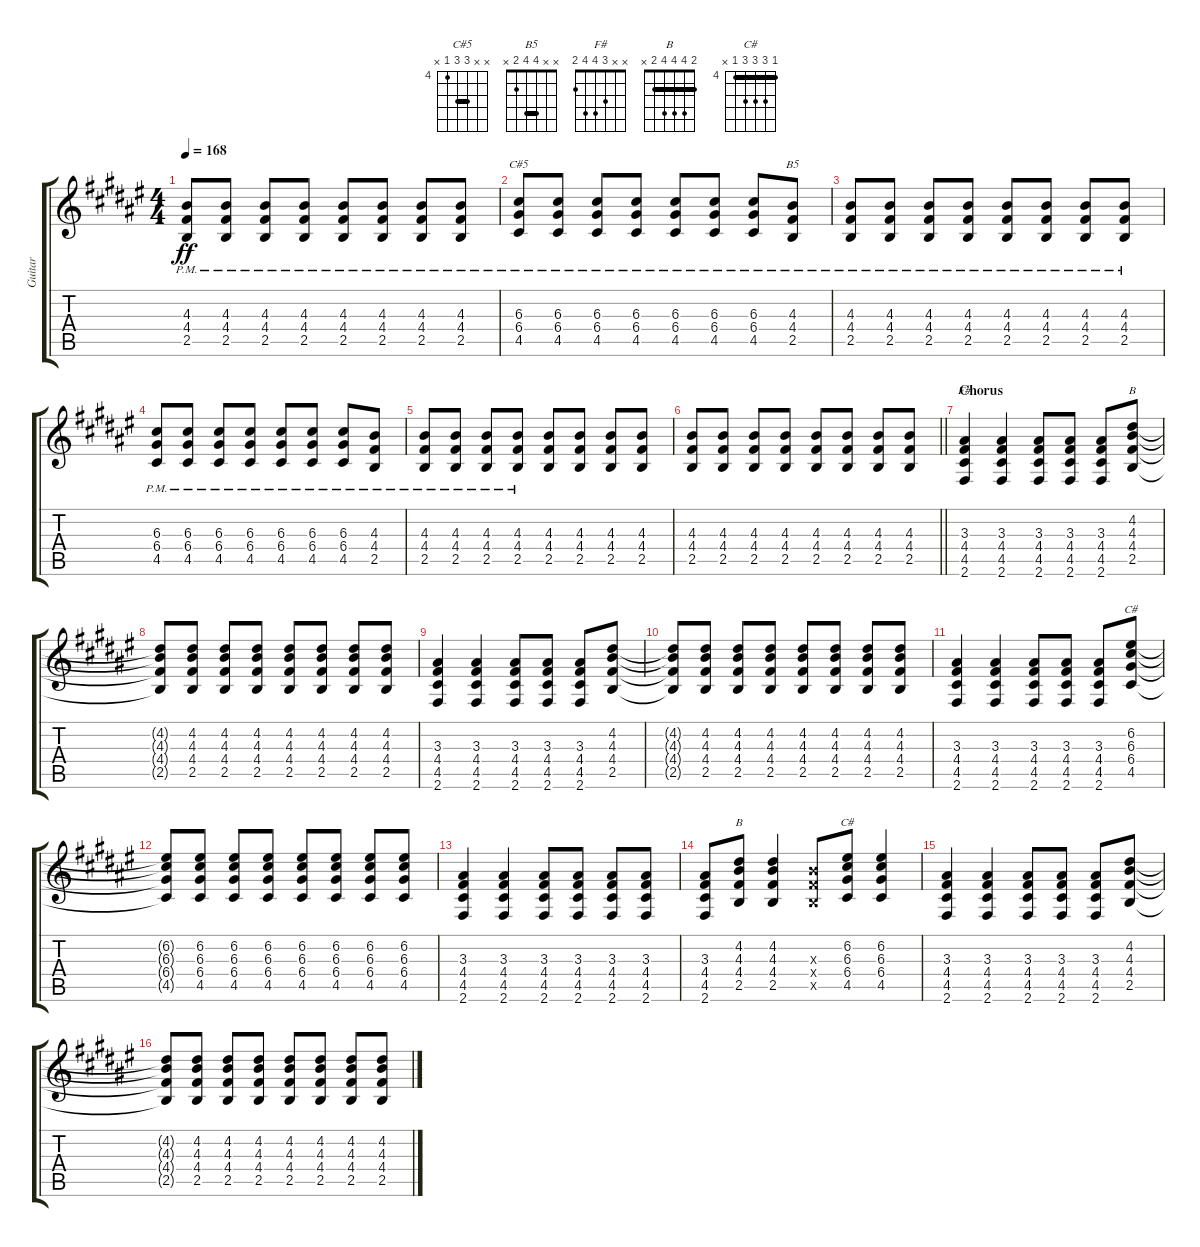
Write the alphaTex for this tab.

\track ("Guitar" "Guitar") {instrument overdrivenguitar}
\staff {score tabs}
\tuning (E4 B3 G3 D3 A2 E2) {hide}
\chord ("C#5" x x 6 6 4 x) {firstfret 4 barre 6}
\chord ("B5" x x 4 4 2 x) {barre 4}
\chord ("F#" x x 3 4 4 2)
\chord ("B" x 4 4 4 2 x) {barre 4}
\chord ("C#" x 6 6 6 4 x) {firstfret 4 barre 6}
\chord ("B" 2 4 4 4 2 x) {barre 2}
\chord ("C#" 4 6 6 6 4 x) {firstfret 4 barre 4}
\ts (4 4)
\tempo 168
\clef g2
\ks f#
(4.3{pm} 4.4{pm} 2.5{pm}).8{dy ff} (4.3{pm} 4.4{pm} 2.5{pm}).8 (4.3{pm} 4.4{pm} 2.5{pm}).8 (4.3{pm} 4.4{pm} 2.5{pm}).8 (4.3{pm} 4.4{pm} 2.5{pm}).8 (4.3{pm} 4.4{pm} 2.5{pm}).8 (4.3{pm} 4.4{pm} 2.5{pm}).8 (4.3{pm} 4.4{pm} 2.5{pm}).8 |
(6.3{pm} 6.4{pm} 4.5{pm}).8{ch "C#5"} (6.3{pm} 6.4{pm} 4.5{pm}).8 (6.3{pm} 6.4{pm} 4.5{pm}).8 (6.3{pm} 6.4{pm} 4.5{pm}).8 (6.3{pm} 6.4{pm} 4.5{pm}).8 (6.3{pm} 6.4{pm} 4.5{pm}).8 (6.3{pm} 6.4{pm} 4.5{pm}).8 (4.3{pm} 4.4{pm} 2.5{pm}).8{ch "B5"} |
(4.3{pm} 4.4{pm} 2.5{pm}).8 (4.3{pm} 4.4{pm} 2.5{pm}).8 (4.3{pm} 4.4{pm} 2.5{pm}).8 (4.3{pm} 4.4{pm} 2.5{pm}).8 (4.3{pm} 4.4{pm} 2.5{pm}).8 (4.3{pm} 4.4{pm} 2.5{pm}).8 (4.3{pm} 4.4{pm} 2.5{pm}).8 (4.3{pm} 4.4{pm} 2.5{pm}).8 |
(6.3{pm} 6.4{pm} 4.5{pm}).8 (6.3{pm} 6.4{pm} 4.5{pm}).8 (6.3{pm} 6.4{pm} 4.5{pm}).8 (6.3{pm} 6.4{pm} 4.5{pm}).8 (6.3{pm} 6.4{pm} 4.5{pm}).8 (6.3{pm} 6.4{pm} 4.5{pm}).8 (6.3{pm} 6.4{pm} 4.5{pm}).8 (4.3{pm} 4.4{pm} 2.5{pm}).8 |
(4.3{pm} 4.4{pm} 2.5{pm}).8 (4.3{pm} 4.4{pm} 2.5{pm}).8 (4.3{pm} 4.4{pm} 2.5{pm}).8 (4.3{pm} 4.4{pm} 2.5{pm}).8 (4.3 4.4 2.5).8 (4.3 4.4 2.5).8 (4.3 4.4 2.5).8 (4.3 4.4 2.5).8 |
\barLineRight lightlight
(4.3 4.4 2.5).8 (4.3 4.4 2.5).8 (4.3 4.4 2.5).8 (4.3 4.4 2.5).8 (4.3 4.4 2.5).8 (4.3 4.4 2.5).8 (4.3 4.4 2.5).8 (4.3 4.4 2.5).8 |
\section ("" "Chorus")
(3.3 4.4 4.5 2.6).4{ch "F#"} (3.3 4.4 4.5 2.6).4 (3.3 4.4 4.5 2.6).8 (3.3 4.4 4.5 2.6).8 (3.3 4.4 4.5 2.6).8 (4.2 4.3 4.4 2.5).8{ch "B"} |
(4.2{t} 4.3{t} 4.4{t} 2.5{t}).8 (4.2 4.3 4.4 2.5).8 (4.2 4.3 4.4 2.5).8 (4.2 4.3 4.4 2.5).8 (4.2 4.3 4.4 2.5).8 (4.2 4.3 4.4 2.5).8 (4.2 4.3 4.4 2.5).8 (4.2 4.3 4.4 2.5).8 |
(3.3 4.4 4.5 2.6).4 (3.3 4.4 4.5 2.6).4 (3.3 4.4 4.5 2.6).8 (3.3 4.4 4.5 2.6).8 (3.3 4.4 4.5 2.6).8 (4.2 4.3 4.4 2.5).8 |
(4.2{t} 4.3{t} 4.4{t} 2.5{t}).8 (4.2 4.3 4.4 2.5).8 (4.2 4.3 4.4 2.5).8 (4.2 4.3 4.4 2.5).8 (4.2 4.3 4.4 2.5).8 (4.2 4.3 4.4 2.5).8 (4.2 4.3 4.4 2.5).8 (4.2 4.3 4.4 2.5).8 |
(3.3 4.4 4.5 2.6).4 (3.3 4.4 4.5 2.6).4 (3.3 4.4 4.5 2.6).8 (3.3 4.4 4.5 2.6).8 (3.3 4.4 4.5 2.6).8 (6.2 6.3 6.4 4.5).8{ch "C#"} |
(6.2{t} 6.3{t} 6.4{t} 4.5{t}).8 (6.2 6.3 6.4 4.5).8 (6.2 6.3 6.4 4.5).8 (6.2 6.3 6.4 4.5).8 (6.2 6.3 6.4 4.5).8 (6.2 6.3 6.4 4.5).8 (6.2 6.3 6.4 4.5).8 (6.2 6.3 6.4 4.5).8 |
(3.3 4.4 4.5 2.6).4 (3.3 4.4 4.5 2.6).4 (3.3 4.4 4.5 2.6).8 (3.3 4.4 4.5 2.6).8 (3.3 4.4 4.5 2.6).8 (3.3 4.4 4.5 2.6).8 |
(3.3 4.4 4.5 2.6).8 (4.2 4.3 4.4 2.5).8{ch "B"} (4.2 4.3 4.4 2.5).4 (4.3{x} 4.4{x} 2.5{x}).8 (6.2 6.3 6.4 4.5).8{ch "C#"} (6.2 6.3 6.4 4.5).4 |
(3.3 4.4 4.5 2.6).4 (3.3 4.4 4.5 2.6).4 (3.3 4.4 4.5 2.6).8 (3.3 4.4 4.5 2.6).8 (3.3 4.4 4.5 2.6).8 (4.2 4.3 4.4 2.5).8 |
(4.2{t} 4.3{t} 4.4{t} 2.5{t}).8 (4.2 4.3 4.4 2.5).8 (4.2 4.3 4.4 2.5).8 (4.2 4.3 4.4 2.5).8 (4.2 4.3 4.4 2.5).8 (4.2 4.3 4.4 2.5).8 (4.2 4.3 4.4 2.5).8 (4.2 4.3 4.4 2.5).8
